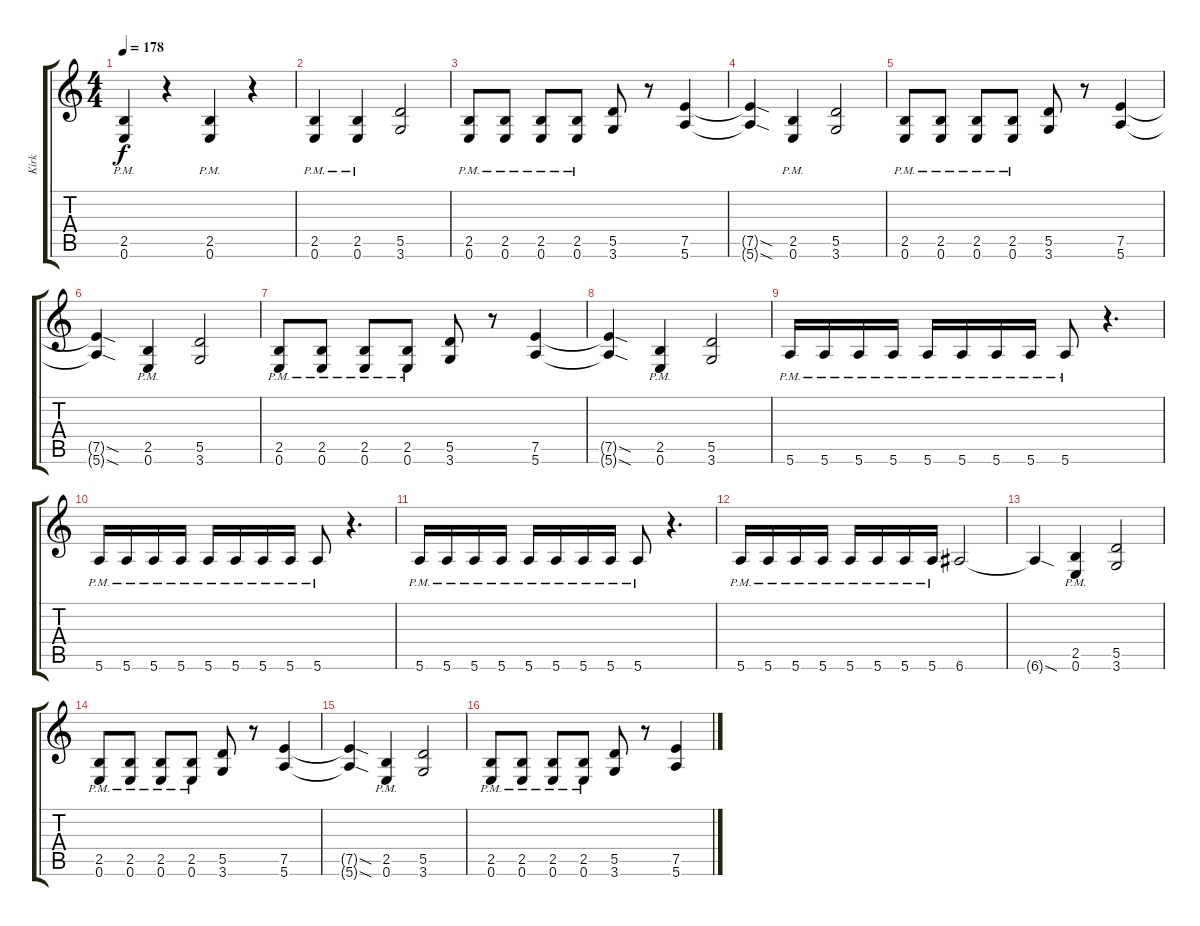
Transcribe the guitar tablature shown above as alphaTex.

\track ("Kirk" "Kirk") {instrument distortionguitar}
\staff {score tabs}
\tuning (E4 B3 G3 D3 A2 E2) {hide}
\ts (4 4)
\tempo 178
\clef g2
\ks c
(2.5{pm} 0.6{pm}).4{dy f} r.4 (2.5{pm} 0.6{pm}).4 r.4 |
(2.5{pm} 0.6{pm}).4 (2.5{pm} 0.6{pm}).4 (5.5 3.6).2 |
(2.5{pm} 0.6{pm}).8 (2.5{pm} 0.6{pm}).8 (2.5{pm} 0.6{pm}).8 (2.5{pm} 0.6{pm}).8 (5.5 3.6).8 r.8 (7.5 5.6).4 |
(7.5{sod t} 5.6{sod t}).4 (2.5{pm} 0.6{pm}).4 (5.5 3.6).2 |
(2.5{pm} 0.6{pm}).8 (2.5{pm} 0.6{pm}).8 (2.5{pm} 0.6{pm}).8 (2.5{pm} 0.6{pm}).8 (5.5 3.6).8 r.8 (7.5 5.6).4 |
(7.5{sod t} 5.6{sod t}).4 (2.5{pm} 0.6{pm}).4 (5.5 3.6).2 |
(2.5{pm} 0.6{pm}).8 (2.5{pm} 0.6{pm}).8 (2.5{pm} 0.6{pm}).8 (2.5{pm} 0.6{pm}).8 (5.5 3.6).8 r.8 (7.5 5.6).4 |
(7.5{sod t} 5.6{sod t}).4 (2.5{pm} 0.6{pm}).4 (5.5 3.6).2 |
5.6{pm}.16 5.6{pm}.16 5.6{pm}.16 5.6{pm}.16 5.6{pm}.16 5.6{pm}.16 5.6{pm}.16 5.6{pm}.16 5.6{pm}.8 r.4{d} |
5.6{pm}.16 5.6{pm}.16 5.6{pm}.16 5.6{pm}.16 5.6{pm}.16 5.6{pm}.16 5.6{pm}.16 5.6{pm}.16 5.6{pm}.8 r.4{d} |
5.6{pm}.16 5.6{pm}.16 5.6{pm}.16 5.6{pm}.16 5.6{pm}.16 5.6{pm}.16 5.6{pm}.16 5.6{pm}.16 5.6{pm}.8 r.4{d} |
5.6{pm}.16 5.6{pm}.16 5.6{pm}.16 5.6{pm}.16 5.6{pm}.16 5.6{pm}.16 5.6{pm}.16 5.6{pm}.16 6.6.2 |
6.6{sod t}.4 (2.5{pm} 0.6{pm}).4 (5.5 3.6).2 |
(2.5{pm} 0.6{pm}).8 (2.5{pm} 0.6{pm}).8 (2.5{pm} 0.6{pm}).8 (2.5{pm} 0.6{pm}).8 (5.5 3.6).8 r.8 (7.5 5.6).4 |
(7.5{sod t} 5.6{sod t}).4 (2.5{pm} 0.6{pm}).4 (5.5 3.6).2 |
(2.5{pm} 0.6{pm}).8 (2.5{pm} 0.6{pm}).8 (2.5{pm} 0.6{pm}).8 (2.5{pm} 0.6{pm}).8 (5.5 3.6).8 r.8 (7.5 5.6).4
